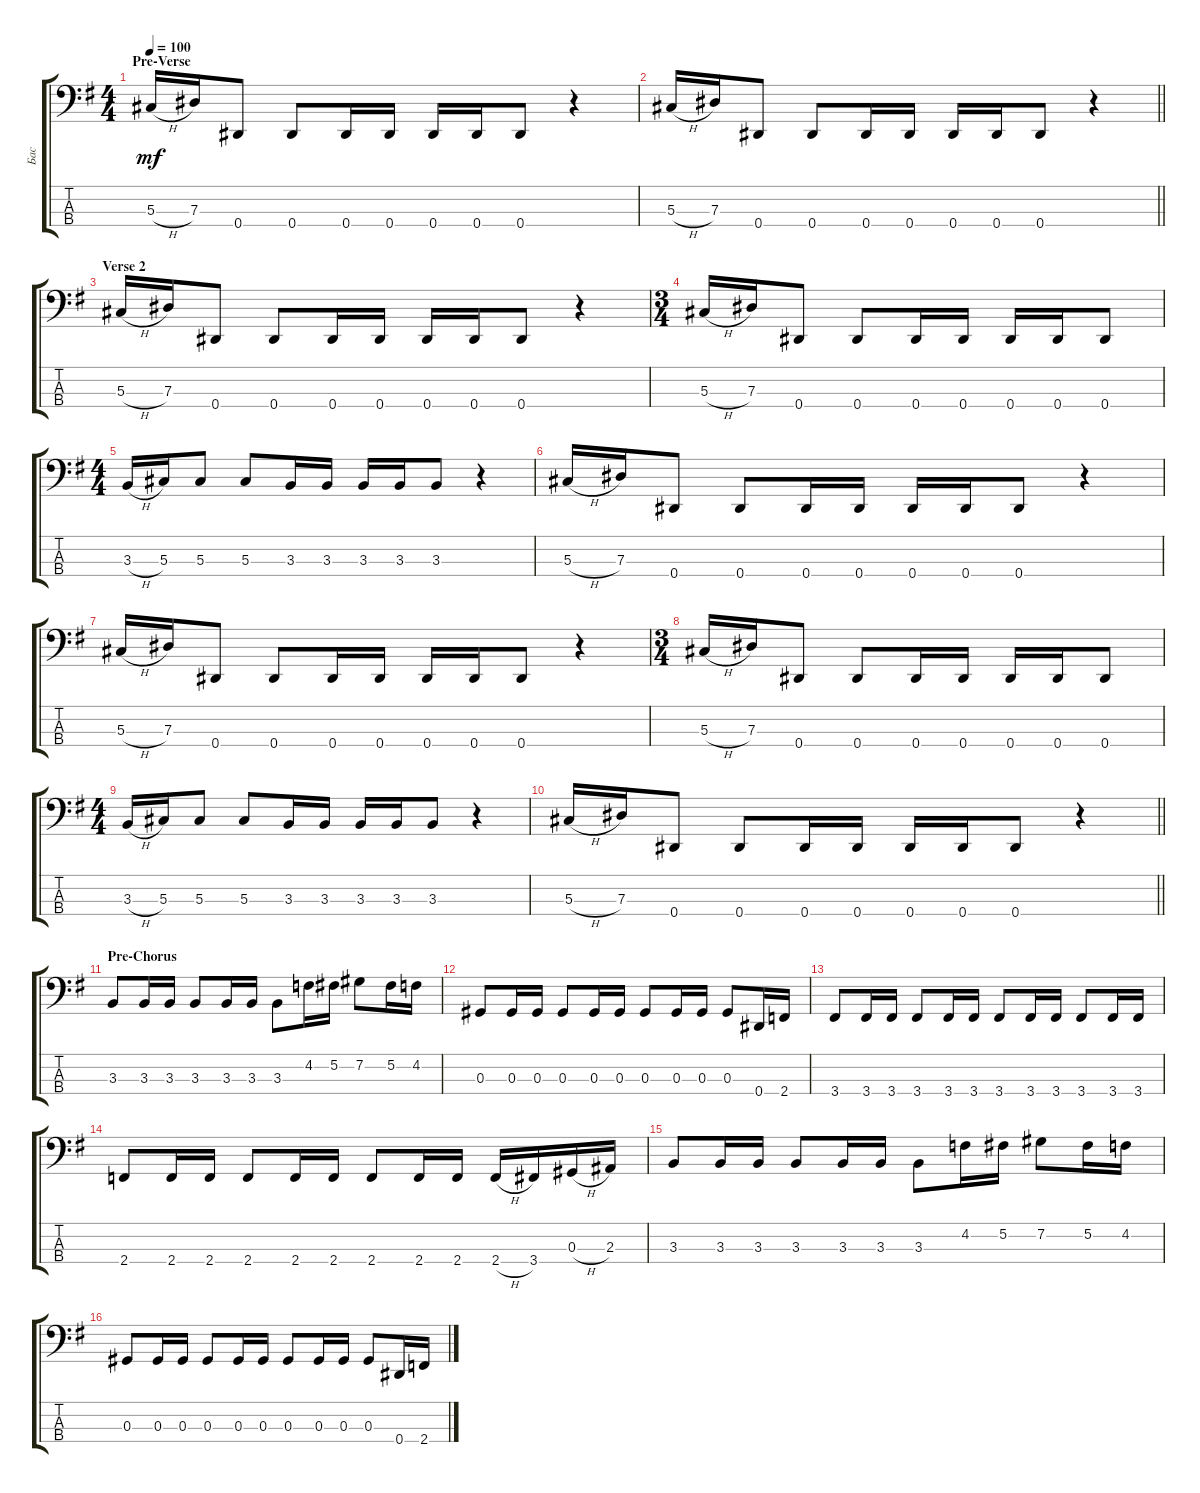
\track ("Бас" "Бас") {instrument electricbassfinger}
\staff {score tabs}
\tuning (Gb2 Db2 Ab1 Eb1) {hide}
\ts (4 4)
\section ("" "Pre-Verse")
\tempo 100
\clef f4
\ks eminor
5.3{h}.16{dy mf} 7.3.16 0.4.8 0.4.8 0.4.16 0.4.16 0.4.16 0.4.16 0.4.8 r.4 |
\barLineRight lightlight
5.3{h}.16 7.3.16 0.4.8 0.4.8 0.4.16 0.4.16 0.4.16 0.4.16 0.4.8 r.4 |
\section ("" "Verse 2")
5.3{h}.16 7.3.16 0.4.8 0.4.8 0.4.16 0.4.16 0.4.16 0.4.16 0.4.8 r.4 |
\ts (3 4)
5.3{h}.16 7.3.16 0.4.8 0.4.8 0.4.16 0.4.16 0.4.16 0.4.16 0.4.8 |
\ts (4 4)
3.3{h}.16 5.3.16 5.3.8 5.3.8 3.3.16 3.3.16 3.3.16 3.3.16 3.3.8 r.4 |
5.3{h}.16 7.3.16 0.4.8 0.4.8 0.4.16 0.4.16 0.4.16 0.4.16 0.4.8 r.4 |
5.3{h}.16 7.3.16 0.4.8 0.4.8 0.4.16 0.4.16 0.4.16 0.4.16 0.4.8 r.4 |
\ts (3 4)
5.3{h}.16 7.3.16 0.4.8 0.4.8 0.4.16 0.4.16 0.4.16 0.4.16 0.4.8 |
\ts (4 4)
3.3{h}.16 5.3.16 5.3.8 5.3.8 3.3.16 3.3.16 3.3.16 3.3.16 3.3.8 r.4 |
\barLineRight lightlight
5.3{h}.16 7.3.16 0.4.8 0.4.8 0.4.16 0.4.16 0.4.16 0.4.16 0.4.8 r.4 |
\section ("" "Pre-Chorus")
3.3.8 3.3.16 3.3.16 3.3.8 3.3.16 3.3.16 3.3.8 4.2.16 5.2.16 7.2.8 5.2.16 4.2.16 |
0.3.8 0.3.16 0.3.16 0.3.8 0.3.16 0.3.16 0.3.8 0.3.16 0.3.16 0.3.8 0.4.16 2.4.16 |
3.4.8 3.4.16 3.4.16 3.4.8 3.4.16 3.4.16 3.4.8 3.4.16 3.4.16 3.4.8 3.4.16 3.4.16 |
2.4.8 2.4.16 2.4.16 2.4.8 2.4.16 2.4.16 2.4.8 2.4.16 2.4.16 2.4{h}.16 3.4.16 0.3{h}.16 2.3.16 |
3.3.8 3.3.16 3.3.16 3.3.8 3.3.16 3.3.16 3.3.8 4.2.16 5.2.16 7.2.8 5.2.16 4.2.16 |
0.3.8 0.3.16 0.3.16 0.3.8 0.3.16 0.3.16 0.3.8 0.3.16 0.3.16 0.3.8 0.4.16 2.4.16
